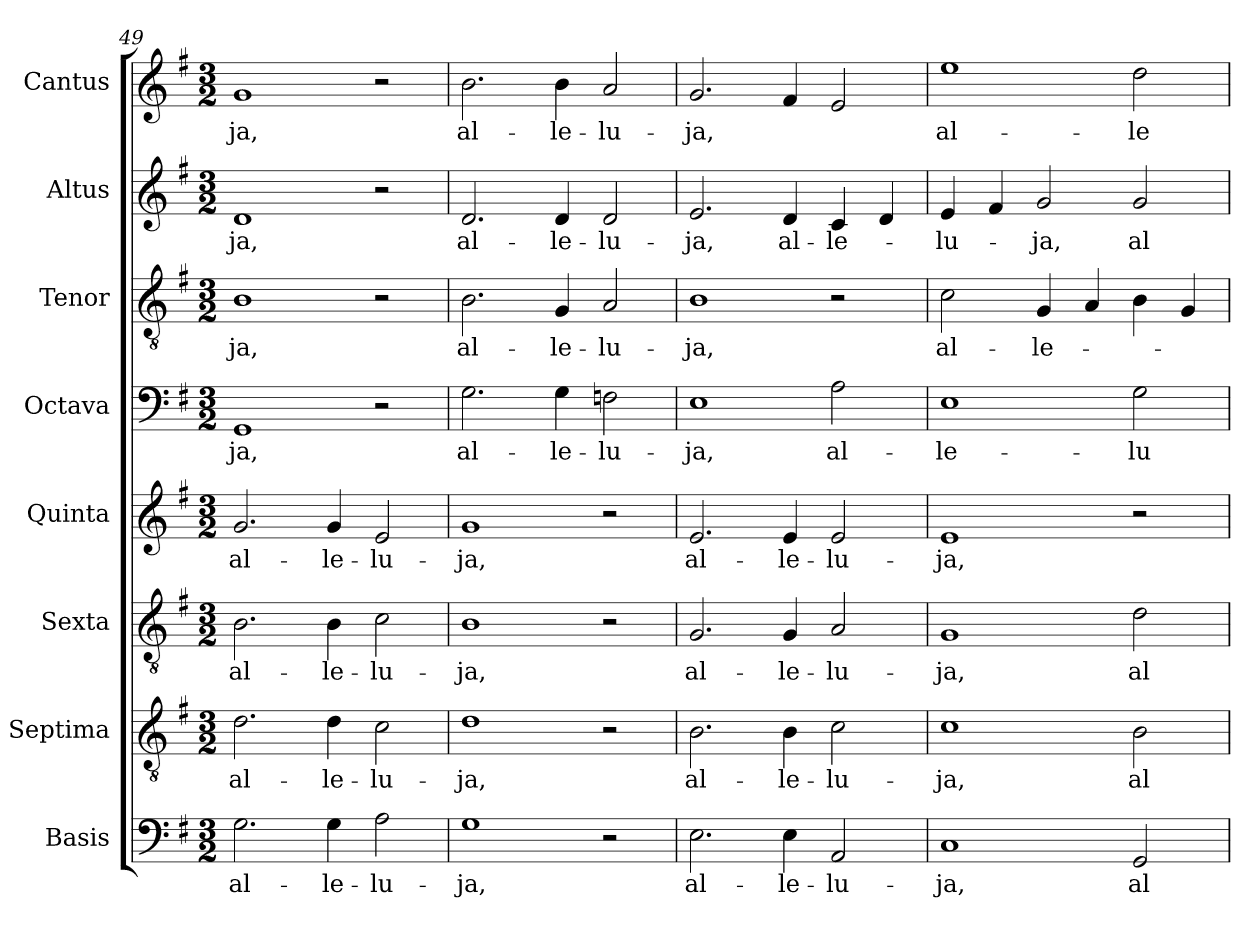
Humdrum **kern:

**kern	**text	**kern	**text	**kern	**text	**kern	**text	**kern	**text	**kern	**text	**kern	**text	**kern	**text
*part8	*part8	*part7	*part7	*part6	*part6	*part5	*part5	*part4	*part4	*part3	*part3	*part2	*part2	*part1	*part1
*staff8	*staff8	*staff7	*staff7	*staff6	*staff6	*staff5	*staff5	*staff4	*staff4	*staff3	*staff3	*staff2	*staff2	*staff1	*staff1
*I"Basis	*	*I"Septima	*	*I"Sexta	*	*I"Quinta	*	*I"Octava	*	*I"Tenor	*	*I"Altus	*	*I"Cantus	*
*I'B	*	*	*	*	*	*	*	*	*	*I'T	*	*I'A	*	*I'C	*
*clefF4	*	*clefGv2	*	*clefGv2	*	*clefG2	*	*clefF4	*	*clefGv2	*	*clefG2	*	*clefG2	*
*k[f#]	*	*k[f#]	*	*k[f#]	*	*k[f#]	*	*k[f#]	*	*k[f#]	*	*k[f#]	*	*k[f#]	*
*G:	*	*G:	*	*G:	*	*G:	*	*G:	*	*G:	*	*G:	*	*G:	*
*M3/2	*	*M3/2	*	*M3/2	*	*M3/2	*	*M3/2	*	*M3/2	*	*M3/2	*	*M3/2	*
=49	=49	=49	=49	=49	=49	=49	=49	=49	=49	=49	=49	=49	=49	=49	=49
!	!LO:LY:b	!	!LO:LY:b	!	!LO:LY:b	!	!LO:LY:b	!	!LO:LY:b	!	!LO:LY:b	!	!LO:LY:b	!	!LO:LY:b
2.G\	al-	2.d\	al-	2.B\	al-	2.g/	al-	1GG	-ja,	1B	-ja,	1d	-ja,	1g	-ja,
!	!LO:LY:b	!	!LO:LY:b	!	!LO:LY:b	!	!LO:LY:b	!	!	!	!	!	!	!	!
4G\	-le-	4d\	-le-	4B\	-le-	4g/	-le-	.	.	.	.	.	.	.	.
!	!LO:LY:b	!	!LO:LY:b	!	!LO:LY:b	!	!LO:LY:b	!	!	!	!	!	!	!	!
2A\	-lu-	2c\	-lu-	2c\	-lu-	2e/	-lu-	2r	.	2r	.	2r	.	2r	.
!!LO:LB:g=z
=50	=50	=50	=50	=50	=50	=50	=50	=50	=50	=50	=50	=50	=50	=50	=50
!	!LO:LY:b	!	!LO:LY:b	!	!LO:LY:b	!	!LO:LY:b	!	!LO:LY:b	!	!LO:LY:b	!	!LO:LY:b	!	!LO:LY:b
1G	-ja,	1d	-ja,	1B	-ja,	1g	-ja,	2.G\	al-	2.B\	al-	2.d/	al-	2.b\	al-
!	!	!	!	!	!	!	!	!	!LO:LY:b	!	!LO:LY:b	!	!LO:LY:b	!	!LO:LY:b
.	.	.	.	.	.	.	.	4G\	-le-	4G/	-le-	4d/	-le-	4b\	-le-
!	!	!	!	!	!	!	!	!	!LO:LY:b	!	!LO:LY:b	!	!LO:LY:b	!	!LO:LY:b
2r	.	2r	.	2r	.	2r	.	2Fn\	-lu-	2A/	-lu-	2d/	-lu-	2a/	-lu-
=51	=51	=51	=51	=51	=51	=51	=51	=51	=51	=51	=51	=51	=51	=51	=51
!	!LO:LY:b	!	!LO:LY:b	!	!LO:LY:b	!	!LO:LY:b	!	!LO:LY:b	!	!LO:LY:b	!	!LO:LY:b	!	!LO:LY:b
2.E\	al-	2.B\	al-	2.G/	al-	2.e/	al-	1E	-ja,	1B	-ja,	2.e/	-ja,	2.g/	-ja,
!	!LO:LY:b	!	!LO:LY:b	!	!LO:LY:b	!	!LO:LY:b	!	!	!	!	!	!LO:LY:b	!	!
4E\	-le-	4B\	-le-	4G/	-le-	4e/	-le-	.	.	.	.	4d/	al-	4f#/	.
!	!LO:LY:b	!	!LO:LY:b	!	!LO:LY:b	!	!LO:LY:b	!	!LO:LY:b	!	!	!	!LO:LY:b	!	!
2AA/	-lu-	2c\	-lu-	2A/	-lu-	2e/	-lu-	2A\	al-	2r	.	4c/	-le-	2e/	.
.	.	.	.	.	.	.	.	.	.	.	.	4d/	.	.	.
=52	=52	=52	=52	=52	=52	=52	=52	=52	=52	=52	=52	=52	=52	=52	=52
!	!LO:LY:b	!	!LO:LY:b	!	!LO:LY:b	!	!LO:LY:b	!	!LO:LY:b	!	!LO:LY:b	!	!LO:LY:b	!	!LO:LY:b
1C	-ja,	1c	-ja,	1G	-ja,	1e	-ja,	1E	-le-	2c\	al-	4e/	-lu-	1ee	al-
.	.	.	.	.	.	.	.	.	.	.	.	4f#/	.	.	.
!	!	!	!	!	!	!	!	!	!	!	!LO:LY:b	!	!LO:LY:b	!	!
.	.	.	.	.	.	.	.	.	.	4G/	-le-	2g/	-ja,	.	.
.	.	.	.	.	.	.	.	.	.	4A/	.	.	.	.	.
!	!LO:LY:b	!	!LO:LY:b	!	!LO:LY:b	!	!	!	!LO:LY:b	!	!	!	!LO:LY:b	!	!LO:LY:b
2GG/	al-	2B\	al-	2d\	al-	2r	.	2G\	-lu-	4B\	.	2g/	al-	2dd\	-le-
.	.	.	.	.	.	.	.	.	.	4G/	.	.	.	.	.
=	=	=	=	=	=	=	=	=	=	=	=	=	=	=	=
*-	*-	*-	*-	*-	*-	*-	*-	*-	*-	*-	*-	*-	*-	*-	*-
